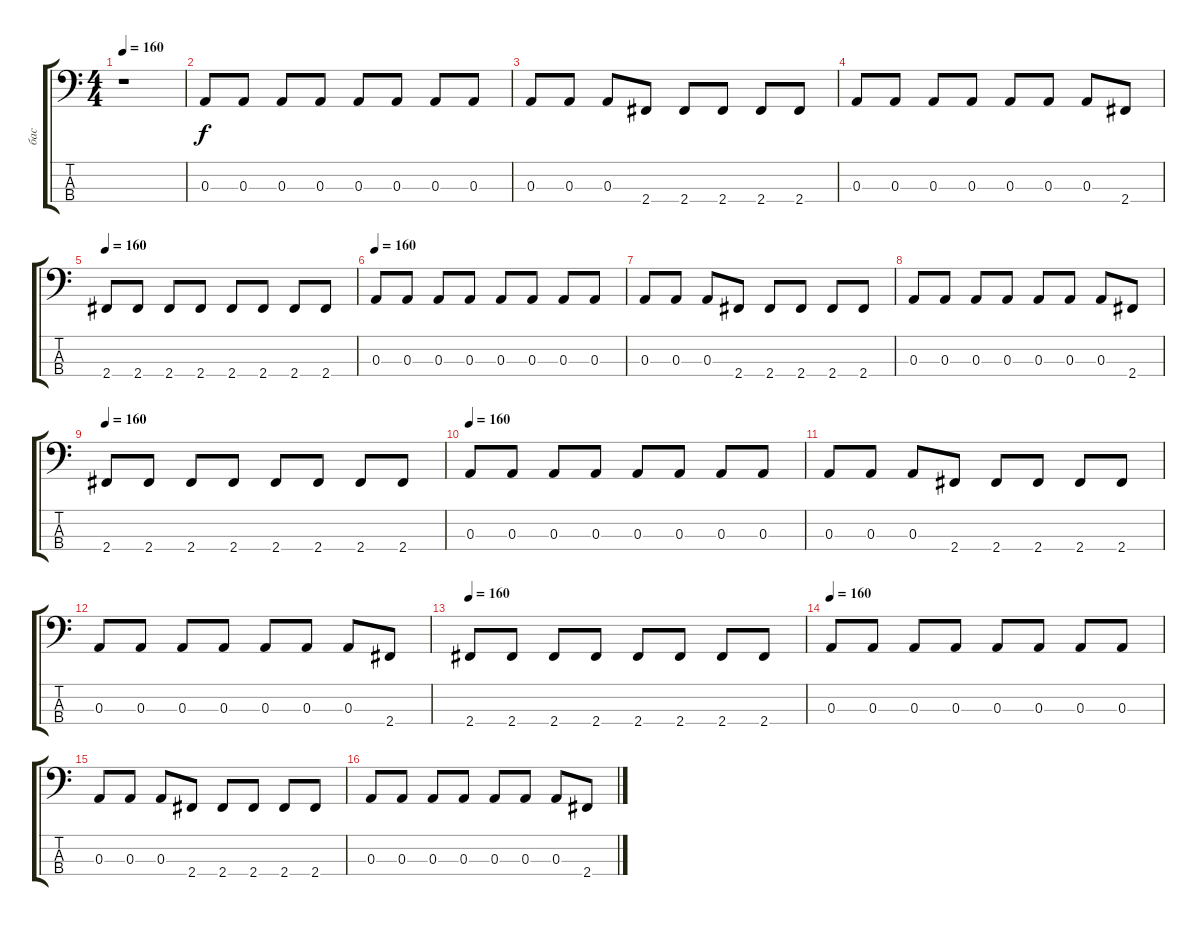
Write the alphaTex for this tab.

\track ("бас" "бас") {instrument electricbassfinger}
\staff {score tabs}
\tuning (G2 D2 A1 E1) {hide}
\ts (4 4)
\tempo 160
\clef f4
\ks c
r.1{dy f instrument electricbassfinger} |
0.3.8 0.3.8 0.3.8 0.3.8 0.3.8 0.3.8 0.3.8 0.3.8 |
0.3.8 0.3.8 0.3.8 2.4.8 2.4.8 2.4.8 2.4.8 2.4.8 |
0.3.8 0.3.8 0.3.8 0.3.8 0.3.8 0.3.8 0.3.8 2.4.8 |
\tempo 160
2.4.8 2.4.8 2.4.8 2.4.8 2.4.8 2.4.8 2.4.8 2.4.8 |
\tempo 160
0.3.8 0.3.8 0.3.8 0.3.8 0.3.8 0.3.8 0.3.8 0.3.8 |
0.3.8 0.3.8 0.3.8 2.4.8 2.4.8 2.4.8 2.4.8 2.4.8 |
0.3.8 0.3.8 0.3.8 0.3.8 0.3.8 0.3.8 0.3.8 2.4.8 |
\tempo 160
2.4.8 2.4.8 2.4.8 2.4.8 2.4.8 2.4.8 2.4.8 2.4.8 |
\tempo 160
0.3.8 0.3.8 0.3.8 0.3.8 0.3.8 0.3.8 0.3.8 0.3.8 |
0.3.8 0.3.8 0.3.8 2.4.8 2.4.8 2.4.8 2.4.8 2.4.8 |
0.3.8 0.3.8 0.3.8 0.3.8 0.3.8 0.3.8 0.3.8 2.4.8 |
\tempo 160
2.4.8 2.4.8 2.4.8 2.4.8 2.4.8 2.4.8 2.4.8 2.4.8 |
\tempo 160
0.3.8 0.3.8 0.3.8 0.3.8 0.3.8 0.3.8 0.3.8 0.3.8 |
0.3.8 0.3.8 0.3.8 2.4.8 2.4.8 2.4.8 2.4.8 2.4.8 |
0.3.8 0.3.8 0.3.8 0.3.8 0.3.8 0.3.8 0.3.8 2.4.8
